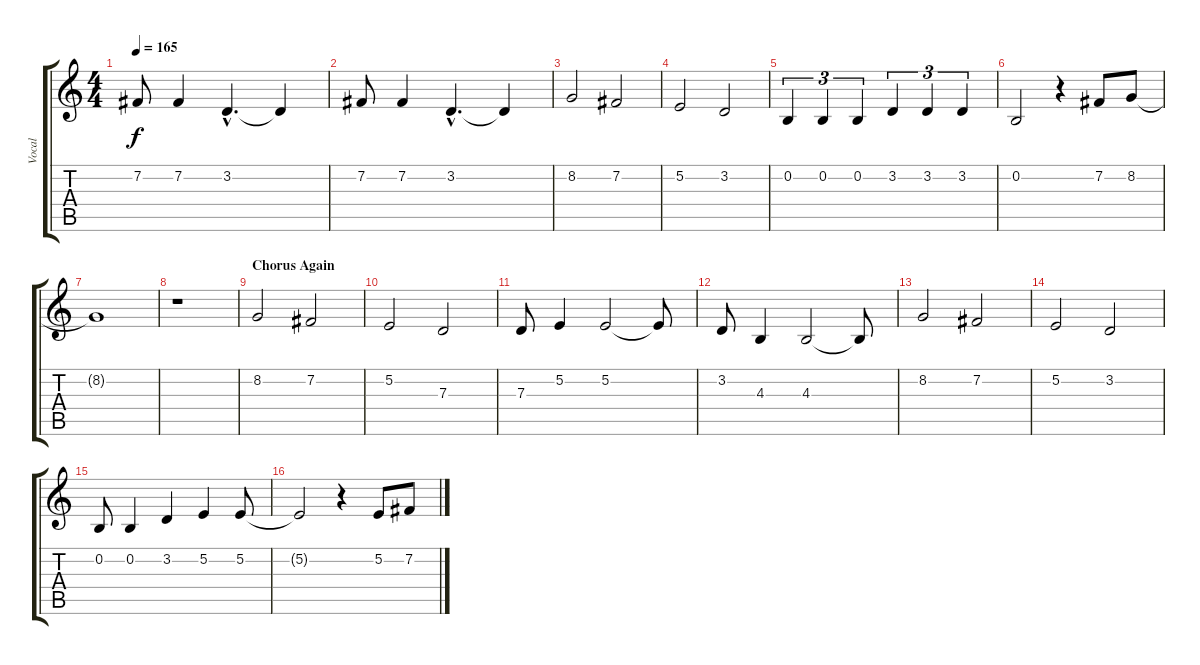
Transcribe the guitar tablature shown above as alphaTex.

\track ("Vocal" "Vocal") {instrument violin}
\staff {score tabs}
\tuning (E4 B3 G3 D3 A2 E2) {hide}
\ts (4 4)
\tempo 165
\clef g2
\ks c
7.2.8{dy f} 7.2.4 3.2{hac}.4{d} 3.2{t}.4 |
7.2.8 7.2.4 3.2{hac}.4{d} 3.2{t}.4 |
8.2.2 7.2.2 |
5.2.2 3.2.2 |
0.2.4{tu (3 2)} 0.2.4{tu (3 2)} 0.2.4{tu (3 2)} 3.2.4{tu (3 2)} 3.2.4{tu (3 2)} 3.2.4{tu (3 2)} |
0.2.2 r.4 7.2.8 8.2.8 |
8.2{t}.1 |
r.1 |
\section ("" "Chorus Again")
8.2.2 7.2.2 |
5.2.2 7.3.2 |
7.3.8 5.2.4 5.2.2 5.2{t}.8 |
3.2.8 4.3.4 4.3.2 4.3{t}.8 |
8.2.2 7.2.2 |
5.2.2 3.2.2 |
0.2.8 0.2.4 3.2.4 5.2.4 5.2.8 |
5.2{t}.2 r.4 5.2.8 7.2.8
